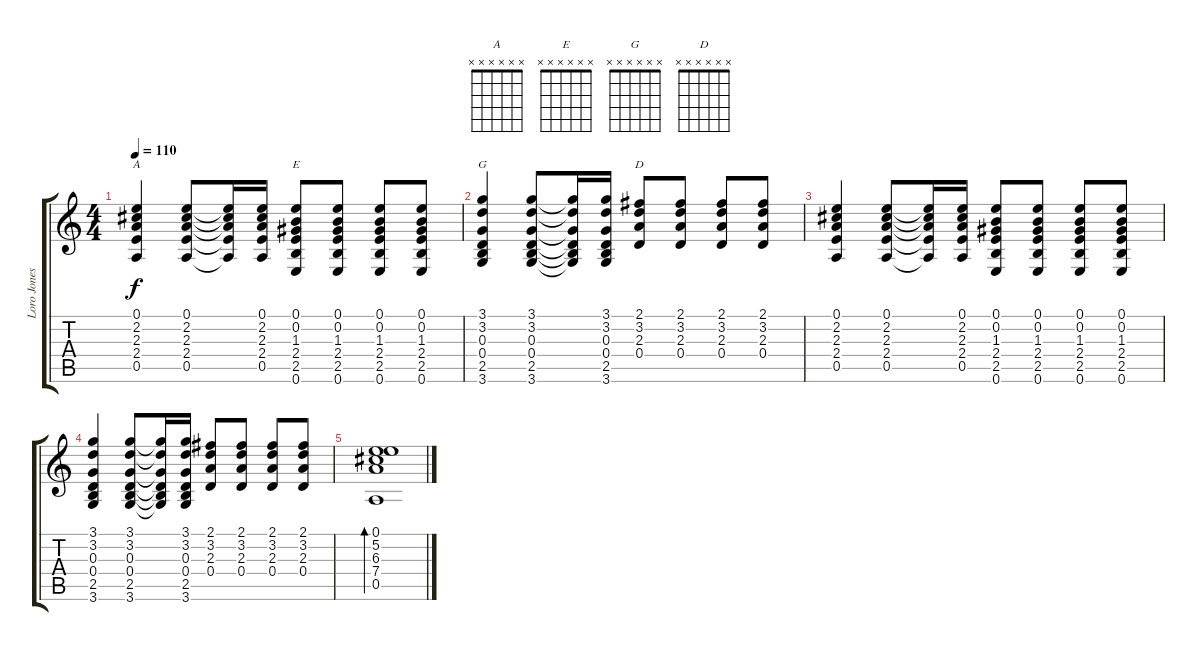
\track ("Loro Jones" "Loro Jones") {instrument acousticguitarsteel}
\staff {score tabs}
\tuning (E4 B3 G3 D3 A2 E2) {hide}
\chord ("A" x x x x x x)
\chord ("E" x x x x x x)
\chord ("G" x x x x x x)
\chord ("D" x x x x x x)
\ts (4 4)
\tempo 110
\clef g2
\ks c
(0.1 2.2 2.3 2.4 0.5).4{ch "A" dy f} (0.1 2.2 2.3 2.4 0.5).8 (0.1{t} 2.2{t} 2.3{t} 2.4{t} 0.5{t}).16 (0.1 2.2 2.3 2.4 0.5).16 (0.1 0.2 1.3 2.4 2.5 0.6).8{ch "E"} (0.1 0.2 1.3 2.4 2.5 0.6).8 (0.1 0.2 1.3 2.4 2.5 0.6).8 (0.1 0.2 1.3 2.4 2.5 0.6).8 |
(3.1 3.2 0.3 0.4 2.5 3.6).4{ch "G"} (3.1 3.2 0.3 0.4 2.5 3.6).8 (3.1{t} 3.2{t} 0.3{t} 0.4{t} 2.5{t} 3.6{t}).16 (3.1 3.2 0.3 0.4 2.5 3.6).16 (2.1 3.2 2.3 0.4).8{ch "D"} (2.1 3.2 2.3 0.4).8 (2.1 3.2 2.3 0.4).8 (2.1 3.2 2.3 0.4).8 |
(0.1 2.2 2.3 2.4 0.5).4 (0.1 2.2 2.3 2.4 0.5).8 (0.1{t} 2.2{t} 2.3{t} 2.4{t} 0.5{t}).16 (0.1 2.2 2.3 2.4 0.5).16 (0.1 0.2 1.3 2.4 2.5 0.6).8 (0.1 0.2 1.3 2.4 2.5 0.6).8 (0.1 0.2 1.3 2.4 2.5 0.6).8 (0.1 0.2 1.3 2.4 2.5 0.6).8 |
(3.1 3.2 0.3 0.4 2.5 3.6).4 (3.1 3.2 0.3 0.4 2.5 3.6).8 (3.1{t} 3.2{t} 0.3{t} 0.4{t} 2.5{t} 3.6{t}).16 (3.1 3.2 0.3 0.4 2.5 3.6).16 (2.1 3.2 2.3 0.4).8 (2.1 3.2 2.3 0.4).8 (2.1 3.2 2.3 0.4).8 (2.1 3.2 2.3 0.4).8 |
(0.1 5.2 6.3 7.4 0.5).1{bd 240}
